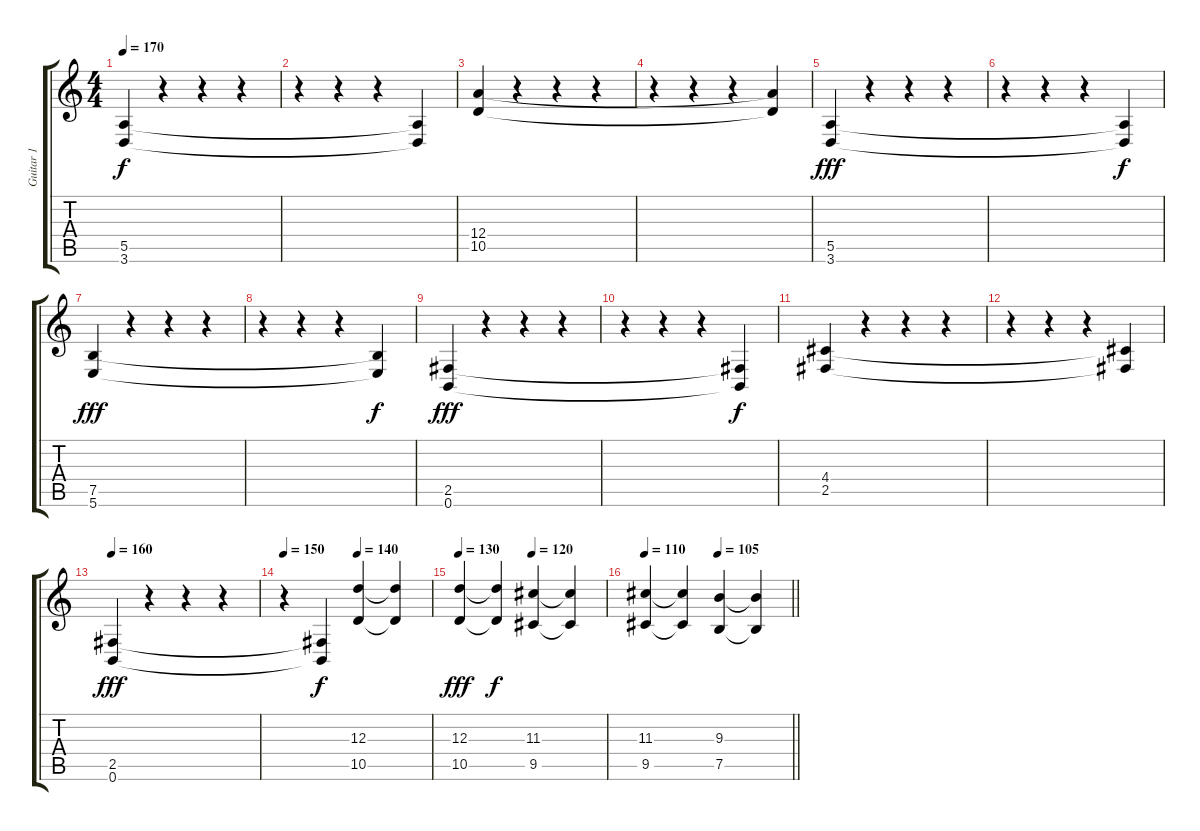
\track ("Guitar 1" "Guitar 1") {instrument distortionguitar}
\staff {score tabs}
\tuning (B3 Gb3 D3 A2 E2 B1) {hide}
\ts (4 4)
\tempo 170
\clef g2
\ks c
(5.5 3.6).4{dy f} r.4 r.4 r.4 |
r.4 r.4 r.4 (5.5{t} 3.6{t}).4 |
(12.4 10.5).4 r.4 r.4 r.4 |
r.4 r.4 r.4 (12.4{t} 10.5{t}).4 |
(5.5 3.6).4{dy fff} r.4 r.4 r.4 |
r.4 r.4 r.4 (5.5{t} 3.6{t}).4{dy f} |
(7.5 5.6).4{dy fff} r.4 r.4 r.4 |
r.4 r.4 r.4 (7.5{t} 5.6{t}).4{dy f} |
(2.5 0.6).4{dy fff} r.4 r.4 r.4 |
r.4 r.4 r.4 (2.5{t} 0.6{t}).4{dy f} |
(4.4 2.5).4 r.4 r.4 r.4 |
r.4 r.4 r.4 (4.4{t} 2.5{t}).4 |
\tempo 160
(2.5 0.6).4{dy fff} r.4 r.4 r.4 |
\tempo 150
\tempo (140 0.5)
r.4 (2.5{t} 0.6{t}).4{dy f} (12.3 10.5).4 (12.3{t} 10.5{t}).4 |
\tempo 130
\tempo (120 0.5)
(12.3 10.5).4{dy fff} (12.3{t} 10.5{t}).4{dy f} (11.3 9.5).4 (11.3{t} 9.5{t}).4 |
\tempo 110
\tempo (105 0.5)
\barLineRight lightlight
(11.3 9.5).4 (11.3{t} 9.5{t}).4 (9.3 7.5).4 (9.3{t} 7.5{t}).4
